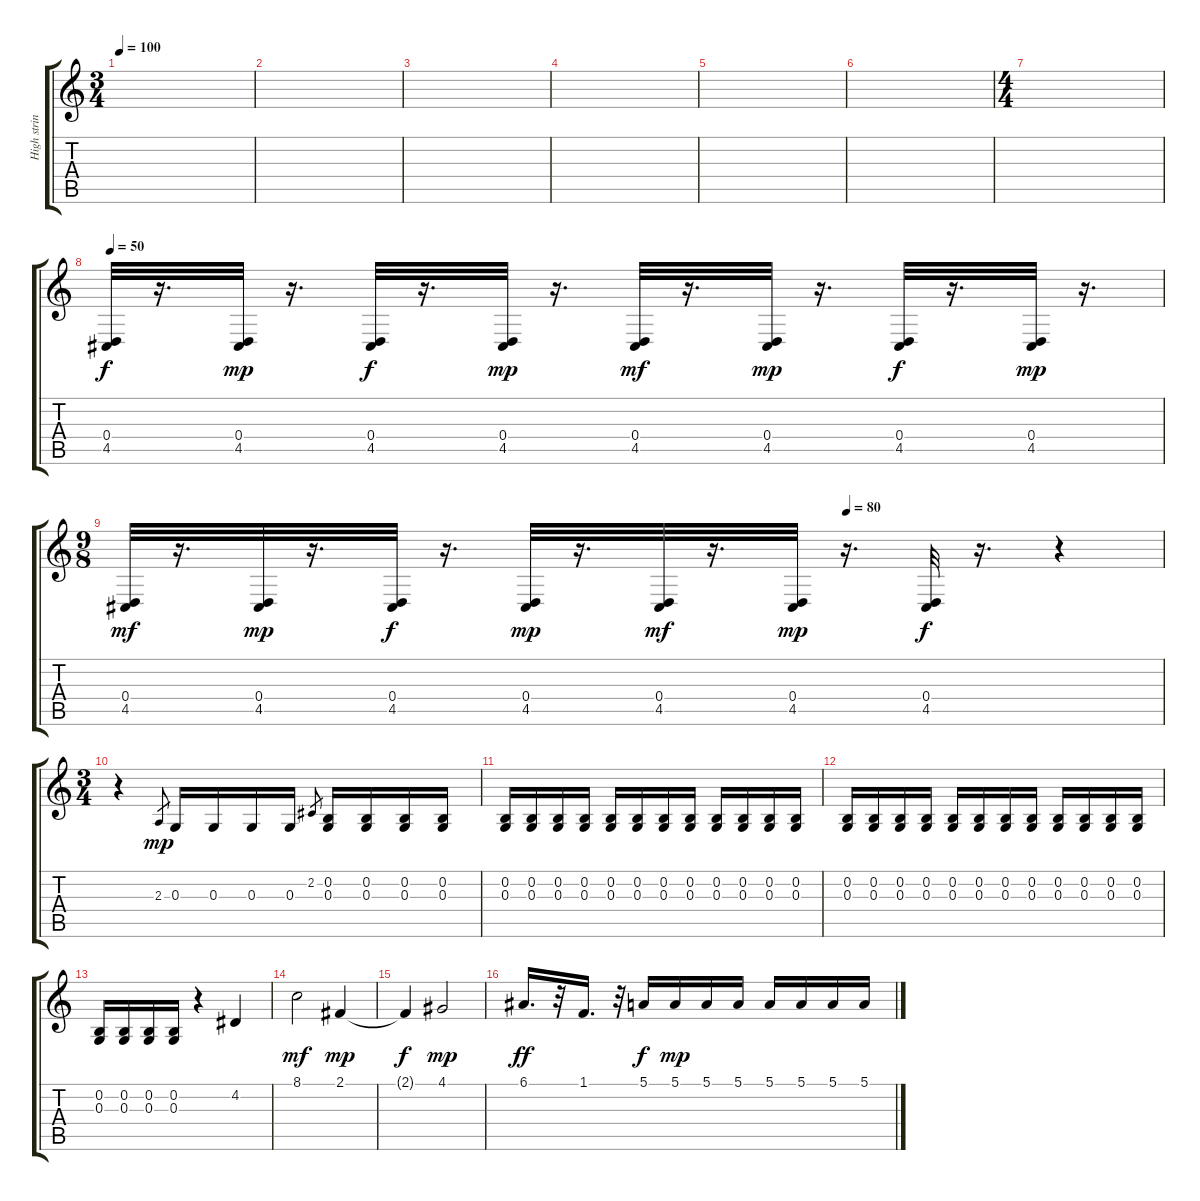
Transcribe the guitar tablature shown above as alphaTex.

\track ("High strings" "High strin") {instrument viola}
\staff {score tabs}
\tuning (E4 B3 G3 D3 A2 E2) {hide}
\ts (3 4)
\tempo 100
\clef g2
\ks c
|
|
|
|
|
|
\ts (4 4)
|
\tempo 50
(0.4 4.5).32 r.16{d} (0.4 4.5).32{dy mp} r.16{d} (0.4 4.5).32{dy f} r.16{d} (0.4 4.5).32{dy mp} r.16{d} (0.4 4.5).32{dy mf} r.16{d} (0.4 4.5).32{dy mp} r.16{d} (0.4 4.5).32{dy f} r.16{d} (0.4 4.5).32{dy mp} r.16{d} |
\ts (9 8)
\tempo (80 0.6944444444444444)
(0.4 4.5).32{dy mf} r.16{d} (0.4 4.5).32{dy mp} r.16{d} (0.4 4.5).32{dy f} r.16{d} (0.4 4.5).32{dy mp} r.16{d} (0.4 4.5).32{dy mf} r.16{d} (0.4 4.5).32{dy mp} r.16{d} (0.4 4.5).32{dy f} r.16{d} r.4 |
\ts (3 4)
r.4 2.3.8{gr dy mp} 0.3.16 0.3.16 0.3.16 0.3.16 2.2.8{gr} (0.2 0.3).16 (0.2 0.3).16 (0.2 0.3).16 (0.2 0.3).16 |
(0.2 0.3).16 (0.2 0.3).16 (0.2 0.3).16 (0.2 0.3).16 (0.2 0.3).16 (0.2 0.3).16 (0.2 0.3).16 (0.2 0.3).16 (0.2 0.3).16 (0.2 0.3).16 (0.2 0.3).16 (0.2 0.3).16 |
(0.2 0.3).16 (0.2 0.3).16 (0.2 0.3).16 (0.2 0.3).16 (0.2 0.3).16 (0.2 0.3).16 (0.2 0.3).16 (0.2 0.3).16 (0.2 0.3).16 (0.2 0.3).16 (0.2 0.3).16 (0.2 0.3).16 |
(0.2 0.3).16 (0.2 0.3).16 (0.2 0.3).16 (0.2 0.3).16 r.4 4.2.4 |
8.1.2{dy mf} 2.1.4{dy mp} |
2.1{t}.4{dy f} 4.1.2{dy mp} |
6.1.16{d dy ff} r.32 1.1.16{d} r.32 5.1.16{dy f} 5.1.16{dy mp} 5.1.16 5.1.16 5.1.16 5.1.16 5.1.16 5.1.16
